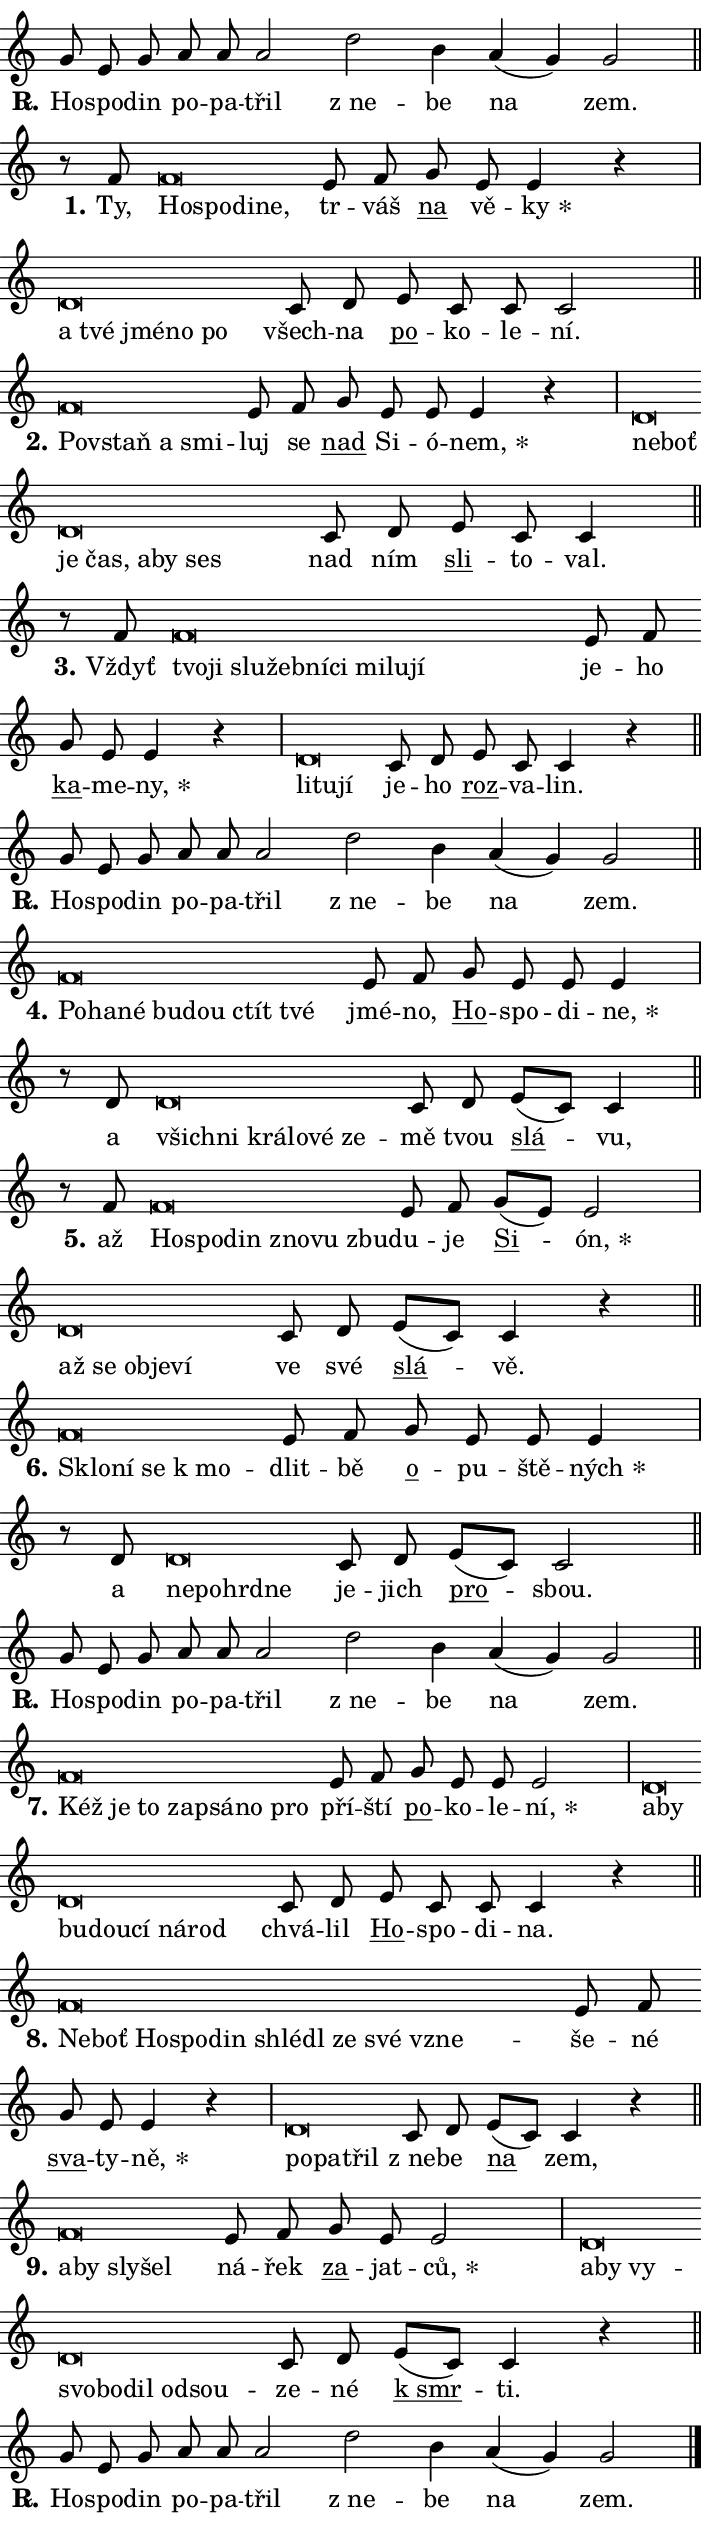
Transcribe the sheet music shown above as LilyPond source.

\version "2.24.0"
\header { tagline = "" }
\paper {
  indent = 0\cm
  top-margin = 0\cm
  right-margin = 0.13\cm % to fit lyric hyphens
  bottom-margin = 0\cm
  left-margin = 0\cm
  paper-width = 12\cm
  page-breaking = #ly:one-page-breaking
  system-system-spacing.basic-distance = #11
  score-system-spacing.basic-distance = #11
  ragged-last = ##f
}


%% Author: Thomas Morley
%% https://lists.gnu.org/archive/html/lilypond-user/2020-05/msg00002.html
#(define (line-position grob)
"Returns position of @var[grob} in current system:
   @code{'start}, if at first time-step
   @code{'end}, if at last time-step
   @code{'middle} otherwise
"
  (let* ((col (ly:item-get-column grob))
         (ln (ly:grob-object col 'left-neighbor))
         (rn (ly:grob-object col 'right-neighbor))
         (col-to-check-left (if (ly:grob? ln) ln col))
         (col-to-check-right (if (ly:grob? rn) rn col))
         (break-dir-left
           (and
             (ly:grob-property col-to-check-left 'non-musical #f)
             (ly:item-break-dir col-to-check-left)))
         (break-dir-right
           (and
             (ly:grob-property col-to-check-right 'non-musical #f)
             (ly:item-break-dir col-to-check-right))))
        (cond ((eqv? 1 break-dir-left) 'start)
              ((eqv? -1 break-dir-right) 'end)
              (else 'middle))))

#(define (tranparent-at-line-position vctor)
  (lambda (grob)
  "Relying on @code{line-position} select the relevant enry from @var{vctor}.
Used to determine transparency,"
    (case (line-position grob)
      ((end) (not (vector-ref vctor 0)))
      ((middle) (not (vector-ref vctor 1)))
      ((start) (not (vector-ref vctor 2))))))

noteHeadBreakVisibility =
#(define-music-function (break-visibility)(vector?)
"Makes @code{NoteHead}s transparent relying on @var{break-visibility}"
#{
  \override NoteHead.transparent =
    #(tranparent-at-line-position break-visibility)
#})

#(define delete-ledgers-for-transparent-note-heads
  (lambda (grob)
    "Reads whether a @code{NoteHead} is transparent.
If so this @code{NoteHead} is removed from @code{'note-heads} from
@var{grob}, which is supposed to be @code{LedgerLineSpanner}.
As a result ledgers are not printed for this @code{NoteHead}"
    (let* ((nhds-array (ly:grob-object grob 'note-heads))
           (nhds-list
             (if (ly:grob-array? nhds-array)
                 (ly:grob-array->list nhds-array)
                 '()))
           ;; Relies on the transparent-property being done before
           ;; Staff.LedgerLineSpanner.after-line-breaking is executed.
           ;; This is fragile ...
           (to-keep
             (remove
               (lambda (nhd)
                 (ly:grob-property nhd 'transparent #f))
               nhds-list)))
      ;; TODO find a better method to iterate over grob-arrays, similiar
      ;; to filter/remove etc for lists
      ;; For now rebuilt from scratch
      (set! (ly:grob-object grob 'note-heads)  '())
      (for-each
        (lambda (nhd)
          (ly:pointer-group-interface::add-grob grob 'note-heads nhd))
        to-keep))))

squashNotes = {
  \override NoteHead.X-extent = #'(-0.2 . 0.2)
  \override NoteHead.Y-extent = #'(-0.75 . 0)
  \override NoteHead.stencil =
    #(lambda (grob)
       (let ((pos (ly:grob-property grob 'staff-position)))
         (begin
           (if (< pos -7) (display "ERROR: Lower brevis then expected\n") (display ""))
           (if (<= pos -6) ly:text-interface::print ly:note-head::print))))
}
unSquashNotes = {
  \revert NoteHead.X-extent
  \revert NoteHead.Y-extent
  \revert NoteHead.stencil
}

hideNotes = \noteHeadBreakVisibility #begin-of-line-visible
unHideNotes = \noteHeadBreakVisibility #all-visible

% work-around for resetting accidentals
% https://lilypond.org/doc/v2.23/Documentation/notation/displaying-rhythms#unmetered-music
cadenzaMeasure = {
  \cadenzaOff
  \partial 1024 s1024
  \cadenzaOn
}

#(define-markup-command (accent layout props text) (markup?)
  "Underline accented syllable"
  (interpret-markup layout props
    #{\markup \override #'(offset . 4.3) \underline { #text }#}))

responsum = \markup \concat {
  "R" \hspace #-1.05 \path #0.1 #'((moveto 0 0.07) (lineto 0.9 0.8)) \hspace #0.05 "."
}

spaceSize = #0.6828661417322834 % exact space size for TeX Gyre Schola

\layout {
  \context {
    \Staff
    \remove "Time_signature_engraver"
    \override LedgerLineSpanner.after-line-breaking = #delete-ledgers-for-transparent-note-heads
  }
  \context {
    \Lyrics {
      \override LyricSpace.minimum-distance = \spaceSize
      \override LyricText.font-name = #"TeX Gyre Schola"
      \override LyricText.font-size = 1
      \override StanzaNumber.font-name = #"TeX Gyre Schola Bold"
      \override StanzaNumber.font-size = 1
    }
  }
  \context {
    \Score 
    \override NoteHead.text =
      #(lambda (grob) 
        (let ((pos (ly:grob-property grob 'staff-position)))
          #{\markup {
            \combine
              \halign #-0.55 \raise #(if (= pos -6) 0 0.5) \override #'(thickness . 2) \draw-line #'(3.2 . 0)
              \musicglyph "noteheads.sM1"
          }#}))
  }
}

% magnetic-lyrics.ily
%
%   written by
%     Jean Abou Samra <jean@abou-samra.fr>
%     Werner Lemberg <wl@gnu.org>
%
%   adapted by
%     Jiri Hon <jiri.hon@gmail.com>
%
% Version 2022-Apr-15

% https://www.mail-archive.com/lilypond-user@gnu.org/msg149350.html

#(define (Left_hyphen_pointer_engraver context)
   "Collect syllable-hyphen-syllable occurrences in lyrics and store
them in properties.  This engraver only looks to the left.  For
example, if the lyrics input is @code{foo -- bar}, it does the
following.

@itemize @bullet
@item
Set the @code{text} property of the @code{LyricHyphen} grob between
@q{foo} and @q{bar} to @code{foo}.

@item
Set the @code{left-hyphen} property of the @code{LyricText} grob with
text @q{foo} to the @code{LyricHyphen} grob between @q{foo} and
@q{bar}.
@end itemize

Use this auxiliary engraver in combination with the
@code{lyric-@/text::@/apply-@/magnetic-@/offset!} hook."
   (let ((hyphen #f)
         (text #f))
     (make-engraver
      (acknowledgers
       ((lyric-syllable-interface engraver grob source-engraver)
        (set! text grob)))
      (end-acknowledgers
       ((lyric-hyphen-interface engraver grob source-engraver)
        ;(when (not (grob::has-interface grob 'lyric-space-interface))
          (set! hyphen grob)));)
      ((stop-translation-timestep engraver)
       (when (and text hyphen)
         (ly:grob-set-object! text 'left-hyphen hyphen))
       (set! text #f)
       (set! hyphen #f)))))

#(define (lyric-text::apply-magnetic-offset! grob)
   "If the space between two syllables is less than the value in
property @code{LyricText@/.details@/.squash-threshold}, move the right
syllable to the left so that it gets concatenated with the left
syllable.

Use this function as a hook for
@code{LyricText@/.after-@/line-@/breaking} if the
@code{Left_@/hyphen_@/pointer_@/engraver} is active."
   (let ((hyphen (ly:grob-object grob 'left-hyphen #f)))
     (when hyphen
       (let ((left-text (ly:spanner-bound hyphen LEFT)))
         (when (grob::has-interface left-text 'lyric-syllable-interface)
           (let* ((common (ly:grob-common-refpoint grob left-text X))
                  (this-x-ext (ly:grob-extent grob common X))
                  (left-x-ext
                   (begin
                     ;; Trigger magnetism for left-text.
                     (ly:grob-property left-text 'after-line-breaking)
                     (ly:grob-extent left-text common X)))
                  ;; `delta` is the gap width between two syllables.
                  (delta (- (interval-start this-x-ext)
                            (interval-end left-x-ext)))
                  (details (ly:grob-property grob 'details))
                  (threshold (assoc-get 'squash-threshold details 0.2)))
             (when (< delta threshold)
               (let* (;; We have to manipulate the input text so that
                      ;; ligatures crossing syllable boundaries are not
                      ;; disabled.  For languages based on the Latin
                      ;; script this is essentially a beautification.
                      ;; However, for non-Western scripts it can be a
                      ;; necessity.
                      (lt (ly:grob-property left-text 'text))
                      (rt (ly:grob-property grob 'text))
                      (is-space (grob::has-interface hyphen 'lyric-space-interface))
                      (space (if is-space " " ""))
                      (extra-delta (if is-space spaceSize 0))
                      ;; Append new syllable.
                      (ltrt-space (if (and (string? lt) (string? rt))
                                (string-append lt space rt)
                                (make-concat-markup (list lt space rt))))
                      ;; Right-align `ltrt` to the right side.
                      (ltrt-space-markup (grob-interpret-markup
                               grob
                               (make-translate-markup
                                (cons (interval-length this-x-ext) 0)
                                (make-right-align-markup ltrt-space)))))
                 (begin
                   ;; Don't print `left-text`.
                   (ly:grob-set-property! left-text 'stencil #f)
                   ;; Set text and stencil (which holds all collected
                   ;; syllables so far) and shift it to the left.
                   (ly:grob-set-property! grob 'text ltrt-space)
                   (ly:grob-set-property! grob 'stencil ltrt-space-markup)
                   (ly:grob-translate-axis! grob (- (- delta extra-delta)) X))))))))))


#(define (lyric-hyphen::displace-bounds-first grob)
   ;; Make very sure this callback isn't triggered too early.
   (let ((left (ly:spanner-bound grob LEFT))
         (right (ly:spanner-bound grob RIGHT)))
     (ly:grob-property left 'after-line-breaking)
     (ly:grob-property right 'after-line-breaking)
     (ly:lyric-hyphen::print grob)))

squashThreshold = #0.4

\layout {
  \context {
    \Lyrics
    \consists #Left_hyphen_pointer_engraver
    \override LyricText.after-line-breaking =
      #lyric-text::apply-magnetic-offset!
    \override LyricHyphen.stencil = #lyric-hyphen::displace-bounds-first
    \override LyricText.details.squash-threshold = \squashThreshold
    \override LyricHyphen.minimum-distance = 0
    \override LyricHyphen.minimum-length = \squashThreshold
  }
}

squashText = \override LyricText.details.squash-threshold = 9999
unSquashText = \override LyricText.details.squash-threshold = \squashThreshold

leftText = \override LyricText.self-alignment-X = #LEFT
unLeftText = \revert LyricText.self-alignment-X

starOffset = #(lambda (grob) 
                (let ((x_offset (ly:self-alignment-interface::aligned-on-x-parent grob)))
                  (if (= x_offset 0) 0 (+ x_offset 1.2))))

star = #(define-music-function (syllable)(string?)
"Append star separator at the end of a syllable"
#{
  \once \override LyricText.X-offset = #starOffset
  \lyricmode { \markup {
    #syllable
    \override #'((font-name . "TeX Gyre Schola Bold")) \hspace #0.2 \lower #0.65 \larger "*"
  } }
#})

starAccent = #(define-music-function (syllable)(string?)
"Append star separator at the end of a syllable and make accent"
#{
  \once \override LyricText.X-offset = #starOffset
  \lyricmode { \markup {
    \accent #syllable
    \override #'((font-name . "TeX Gyre Schola Bold")) \hspace #0.2 \lower #0.65 \larger "*"
  } }
#})

breath = #(define-music-function (syllable)(string?)
"Append breathing indicator at the end of a syllable"
#{
  \lyricmode { \markup { #syllable "+" } }
#})

optionalBreath = #(define-music-function (syllable)(string?)
"Append optional breathing indicator at the end of a syllable"
#{
  \lyricmode { \markup { #syllable "(+)" } }
#})


\score {
    <<
        \new Voice = "melody" { \cadenzaOn \key c \major \relative { g'8 e g a a a2 \bar "" d b4 \bar "" a( g) g2 \cadenzaMeasure \bar "||" \break } }
        \new Lyrics \lyricsto "melody" { \lyricmode { \set stanza = \responsum
Ho -- spo -- din po -- pa -- třil "z ne" -- be na zem. } }
    >>
    \layout {}
}

\score {
    <<
        \new Voice = "melody" { \cadenzaOn \key c \major \relative { r8 f'8 \squashNotes f\breve*1/16 \hideNotes \breve*1/16 \bar "" \breve*1/16 \breve*1/16 \bar "" \unHideNotes \unSquashNotes e8 f \bar "" g e e4 r \cadenzaMeasure \bar "|" \squashNotes d\breve*1/16 \hideNotes \breve*1/16 \bar "" \breve*1/16 \bar "" \breve*1/16 \breve*1/16 \bar "" \unHideNotes \unSquashNotes c8 d \bar "" e c c c2 \cadenzaMeasure \bar "||" \break } }
        \new Lyrics \lyricsto "melody" { \lyricmode { \set stanza = "1."
Ty, \leftText Ho -- \squashText spo -- di -- ne, \unLeftText \unSquashText tr -- váš \markup \accent na vě -- \star ky \leftText a \squashText tvé jmé -- no po \unLeftText \unSquashText všech -- na \markup \accent po -- ko -- le -- ní. } }
    >>
    \layout {}
}

\score {
    <<
        \new Voice = "melody" { \cadenzaOn \key c \major \relative { \squashNotes f'\breve*1/16 \hideNotes \breve*1/16 \bar "" \breve*1/16 \breve*1/16 \bar "" \unHideNotes \unSquashNotes e8 f \bar "" g e e e4 r \cadenzaMeasure \bar "|" \squashNotes d\breve*1/16 \hideNotes \breve*1/16 \bar "" \breve*1/16 \bar "" \breve*1/16 \bar "" \breve*1/16 \bar "" \breve*1/16 \breve*1/16 \bar "" \unHideNotes \unSquashNotes c8 d \bar "" e c c4 \cadenzaMeasure \bar "||" \break } }
        \new Lyrics \lyricsto "melody" { \lyricmode { \set stanza = "2."
\leftText Po -- \squashText vstaň a smi -- \unLeftText \unSquashText luj se \markup \accent nad Si -- ó -- \star nem, \leftText ne -- \squashText boť je čas, a -- by ses \unLeftText \unSquashText nad ním \markup \accent sli -- to -- val. } }
    >>
    \layout {}
}

\score {
    <<
        \new Voice = "melody" { \cadenzaOn \key c \major \relative { r8 f'8 \squashNotes f\breve*1/16 \hideNotes \breve*1/16 \bar "" \breve*1/16 \bar "" \breve*1/16 \bar "" \breve*1/16 \bar "" \breve*1/16 \bar "" \breve*1/16 \bar "" \breve*1/16 \breve*1/16 \bar "" \unHideNotes \unSquashNotes e8 f \bar "" g e e4 r \cadenzaMeasure \bar "|" \squashNotes d\breve*1/16 \hideNotes \breve*1/16 \breve*1/16 \bar "" \unHideNotes \unSquashNotes c8 d \bar "" e c c4 r \cadenzaMeasure \bar "||" \break } }
        \new Lyrics \lyricsto "melody" { \lyricmode { \set stanza = "3."
Vždyť \leftText tvo -- \squashText ji slu -- žeb -- ní -- ci mi -- lu -- jí \unLeftText \unSquashText je -- ho \markup \accent ka -- me -- \star ny, \leftText li -- \squashText tu -- jí \unLeftText \unSquashText je -- ho \markup \accent roz -- va -- lin. } }
    >>
    \layout {}
}

\score {
    <<
        \new Voice = "melody" { \cadenzaOn \key c \major \relative { g'8 e g a a a2 \bar "" d b4 \bar "" a( g) g2 \cadenzaMeasure \bar "||" \break } }
        \new Lyrics \lyricsto "melody" { \lyricmode { \set stanza = \responsum
Ho -- spo -- din po -- pa -- třil "z ne" -- be na zem. } }
    >>
    \layout {}
}

\score {
    <<
        \new Voice = "melody" { \cadenzaOn \key c \major \relative { \squashNotes f'\breve*1/16 \hideNotes \breve*1/16 \bar "" \breve*1/16 \bar "" \breve*1/16 \bar "" \breve*1/16 \bar "" \breve*1/16 \breve*1/16 \bar "" \unHideNotes \unSquashNotes e8 f \bar "" g e e e4 \cadenzaMeasure \bar "|" r8 d8 \squashNotes d\breve*1/16 \hideNotes \breve*1/16 \bar "" \breve*1/16 \bar "" \breve*1/16 \bar "" \breve*1/16 \breve*1/16 \bar "" \unHideNotes \unSquashNotes c8 d \bar "" e[( c)] c4 \cadenzaMeasure \bar "||" \break } }
        \new Lyrics \lyricsto "melody" { \lyricmode { \set stanza = "4."
\leftText Po -- \squashText ha -- né bu -- dou ctít tvé \unLeftText \unSquashText jmé -- no, \markup \accent Ho -- spo -- di -- \star ne, a \leftText všich -- \squashText ni krá -- lo -- vé ze -- \unLeftText \unSquashText mě tvou \markup \accent slá -- vu, } }
    >>
    \layout {}
}

\score {
    <<
        \new Voice = "melody" { \cadenzaOn \key c \major \relative { r8 f'8 \squashNotes f\breve*1/16 \hideNotes \breve*1/16 \bar "" \breve*1/16 \bar "" \breve*1/16 \bar "" \breve*1/16 \breve*1/16 \bar "" \unHideNotes \unSquashNotes e8 f \bar "" g[( e)] e2 \cadenzaMeasure \bar "|" \squashNotes d\breve*1/16 \hideNotes \breve*1/16 \bar "" \breve*1/16 \bar "" \breve*1/16 \breve*1/16 \bar "" \unHideNotes \unSquashNotes c8 d \bar "" e[( c)] c4 r \cadenzaMeasure \bar "||" \break } }
        \new Lyrics \lyricsto "melody" { \lyricmode { \set stanza = "5."
až \leftText Ho -- \squashText spo -- din zno -- vu zbu -- \unLeftText \unSquashText du -- je \markup \accent Si -- \star ón, \leftText až \squashText se ob -- je -- ví \unLeftText \unSquashText ve své \markup \accent slá -- vě. } }
    >>
    \layout {}
}

\score {
    <<
        \new Voice = "melody" { \cadenzaOn \key c \major \relative { \squashNotes f'\breve*1/16 \hideNotes \breve*1/16 \bar "" \breve*1/16 \breve*1/16 \bar "" \unHideNotes \unSquashNotes e8 f \bar "" g e e e4 \cadenzaMeasure \bar "|" r8 d8 \squashNotes d\breve*1/16 \hideNotes \breve*1/16 \bar "" \breve*1/16 \breve*1/16 \bar "" \unHideNotes \unSquashNotes c8 d \bar "" e[( c)] c2 \cadenzaMeasure \bar "||" \break } }
        \new Lyrics \lyricsto "melody" { \lyricmode { \set stanza = "6."
\leftText Sklo -- \squashText ní se "k mo" -- \unLeftText \unSquashText dlit -- bě \markup \accent o -- pu -- ště -- \star ných a \leftText ne -- \squashText po -- hrd -- ne \unLeftText \unSquashText je -- jich \markup \accent pro -- sbou. } }
    >>
    \layout {}
}

\score {
    <<
        \new Voice = "melody" { \cadenzaOn \key c \major \relative { g'8 e g a a a2 \bar "" d b4 \bar "" a( g) g2 \cadenzaMeasure \bar "||" \break } }
        \new Lyrics \lyricsto "melody" { \lyricmode { \set stanza = \responsum
Ho -- spo -- din po -- pa -- třil "z ne" -- be na zem. } }
    >>
    \layout {}
}

\score {
    <<
        \new Voice = "melody" { \cadenzaOn \key c \major \relative { \squashNotes f'\breve*1/16 \hideNotes \breve*1/16 \bar "" \breve*1/16 \bar "" \breve*1/16 \bar "" \breve*1/16 \bar "" \breve*1/16 \breve*1/16 \bar "" \unHideNotes \unSquashNotes e8 f \bar "" g e e e2 \cadenzaMeasure \bar "|" \squashNotes d\breve*1/16 \hideNotes \breve*1/16 \bar "" \breve*1/16 \bar "" \breve*1/16 \bar "" \breve*1/16 \bar "" \breve*1/16 \breve*1/16 \bar "" \unHideNotes \unSquashNotes c8 d \bar "" e c c c4 r \cadenzaMeasure \bar "||" \break } }
        \new Lyrics \lyricsto "melody" { \lyricmode { \set stanza = "7."
\leftText Kéž \squashText je to za -- psá -- no pro \unLeftText \unSquashText pří -- ští \markup \accent po -- ko -- le -- \star ní, \leftText a -- \squashText by bu -- dou -- cí ná -- rod \unLeftText \unSquashText chvá -- lil \markup \accent Ho -- spo -- di -- na. } }
    >>
    \layout {}
}

\score {
    <<
        \new Voice = "melody" { \cadenzaOn \key c \major \relative { \squashNotes f'\breve*1/16 \hideNotes \breve*1/16 \bar "" \breve*1/16 \bar "" \breve*1/16 \bar "" \breve*1/16 \bar "" \breve*1/16 \bar "" \breve*1/16 \bar "" \breve*1/16 \bar "" \breve*1/16 \breve*1/16 \bar "" \unHideNotes \unSquashNotes e8 f \bar "" g e e4 r \cadenzaMeasure \bar "|" \squashNotes d\breve*1/16 \hideNotes \breve*1/16 \breve*1/16 \bar "" \unHideNotes \unSquashNotes c8 d \bar "" e[( c)] c4 r \cadenzaMeasure \bar "||" \break } }
        \new Lyrics \lyricsto "melody" { \lyricmode { \set stanza = "8."
\leftText Ne -- \squashText boť Ho -- spo -- din shlé -- dl ze své vzne -- \unLeftText \unSquashText še -- né \markup \accent sva -- ty -- \star ně, \leftText po -- \squashText pa -- třil \unLeftText \unSquashText "z ne" -- be \markup \accent na zem, } }
    >>
    \layout {}
}

\score {
    <<
        \new Voice = "melody" { \cadenzaOn \key c \major \relative { \squashNotes f'\breve*1/16 \hideNotes \breve*1/16 \bar "" \breve*1/16 \breve*1/16 \bar "" \unHideNotes \unSquashNotes e8 f \bar "" g e e2 \cadenzaMeasure \bar "|" \squashNotes d\breve*1/16 \hideNotes \breve*1/16 \bar "" \breve*1/16 \bar "" \breve*1/16 \bar "" \breve*1/16 \bar "" \breve*1/16 \bar "" \breve*1/16 \breve*1/16 \bar "" \unHideNotes \unSquashNotes c8 d \bar "" e[( c)] c4 r \cadenzaMeasure \bar "||" \break } }
        \new Lyrics \lyricsto "melody" { \lyricmode { \set stanza = "9."
\leftText a -- \squashText by sly -- šel \unLeftText \unSquashText ná -- řek \markup \accent za -- jat -- \star ců, \leftText a -- \squashText by vy -- svo -- bo -- dil od -- sou -- \unLeftText \unSquashText ze -- né \markup \accent "k smr" -- ti. } }
    >>
    \layout {}
}

\score {
    <<
        \new Voice = "melody" { \cadenzaOn \key c \major \relative { g'8 e g a a a2 \bar "" d b4 \bar "" a( g) g2 \cadenzaMeasure \bar "||" \break } \bar "|." }
        \new Lyrics \lyricsto "melody" { \lyricmode { \set stanza = \responsum
Ho -- spo -- din po -- pa -- třil "z ne" -- be na zem. } }
    >>
    \layout {}
}
